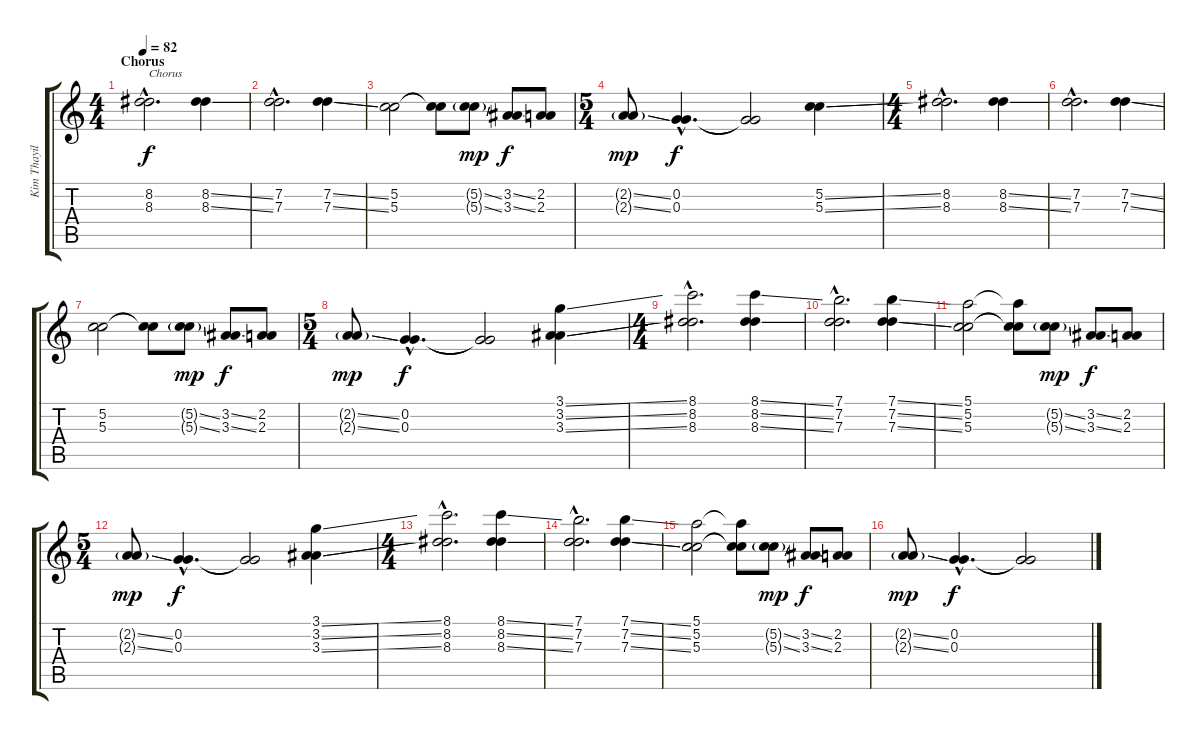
\track ("Kim Thayil" "Kim Thayil") {instrument overdrivenguitar}
\staff {score tabs}
\tuning (E4 G3 G3 C3 G2 C2) {hide}
\ts (4 4)
\section ("" "Chorus")
\tempo 82
\clef g2
\ks c
(8.2{hac} 8.3{hac}).2{d txt "Chorus" dy f} (8.2{ss} 8.3{ss}).4 |
(7.2{hac} 7.3{hac}).2{d} (7.2{ss} 7.3{ss}).4 |
(5.2 5.3).2 (5.2{t} 5.3{t}).8 (5.2{ss g} 5.3{ss g}).8{dy mp} (3.2{ss} 3.3{ss}).8{dy f} (2.2 2.3).8 |
\ts (5 4)
(2.2{ss g} 2.3{ss g}).8{dy mp} (0.2{hac} 0.3{hac}).4{d dy f} (0.2{t} 0.3{t}).2 (5.2{ss} 5.3{ss}).4 |
\ts (4 4)
(8.2{hac} 8.3{hac}).2{d} (8.2{ss} 8.3{ss}).4 |
(7.2{hac} 7.3{hac}).2{d} (7.2{ss} 7.3{ss}).4 |
(5.2 5.3).2 (5.2{t} 5.3{t}).8 (5.2{ss g} 5.3{ss g}).8{dy mp} (3.2{ss} 3.3{ss}).8{dy f} (2.2 2.3).8 |
\ts (5 4)
(2.2{ss g} 2.3{ss g}).8{dy mp} (0.2{hac} 0.3{hac}).4{d dy f} (0.2{t} 0.3{t}).2 (3.1{ss} 3.2{ss} 3.3{ss}).4 |
\ts (4 4)
(8.1{hac} 8.2{hac} 8.3{hac}).2{d} (8.1{ss} 8.2{ss} 8.3{ss}).4 |
(7.1{hac} 7.2{hac} 7.3{hac}).2{d} (7.1{ss} 7.2{ss} 7.3{ss}).4 |
(5.1 5.2 5.3).2 (5.1{t} 5.2{t} 5.3{t}).8 (5.2{ss g} 5.3{ss g}).8{dy mp} (3.2{ss} 3.3{ss}).8{dy f} (2.2 2.3).8 |
\ts (5 4)
(2.2{ss g} 2.3{ss g}).8{dy mp} (0.2{hac} 0.3{hac}).4{d dy f} (0.2{t} 0.3{t}).2 (3.1{ss} 3.2{ss} 3.3{ss}).4 |
\ts (4 4)
(8.1{hac} 8.2{hac} 8.3{hac}).2{d} (8.1{ss} 8.2{ss} 8.3{ss}).4 |
(7.1{hac} 7.2{hac} 7.3{hac}).2{d} (7.1{ss} 7.2{ss} 7.3{ss}).4 |
(5.1 5.2 5.3).2 (5.1{t} 5.2{t} 5.3{t}).8 (5.2{ss g} 5.3{ss g}).8{dy mp} (3.2{ss} 3.3{ss}).8{dy f} (2.2 2.3).8 |
(2.2{ss g} 2.3{ss g}).8{dy mp} (0.2{hac} 0.3{hac}).4{d dy f} (0.2{t} 0.3{t}).2
